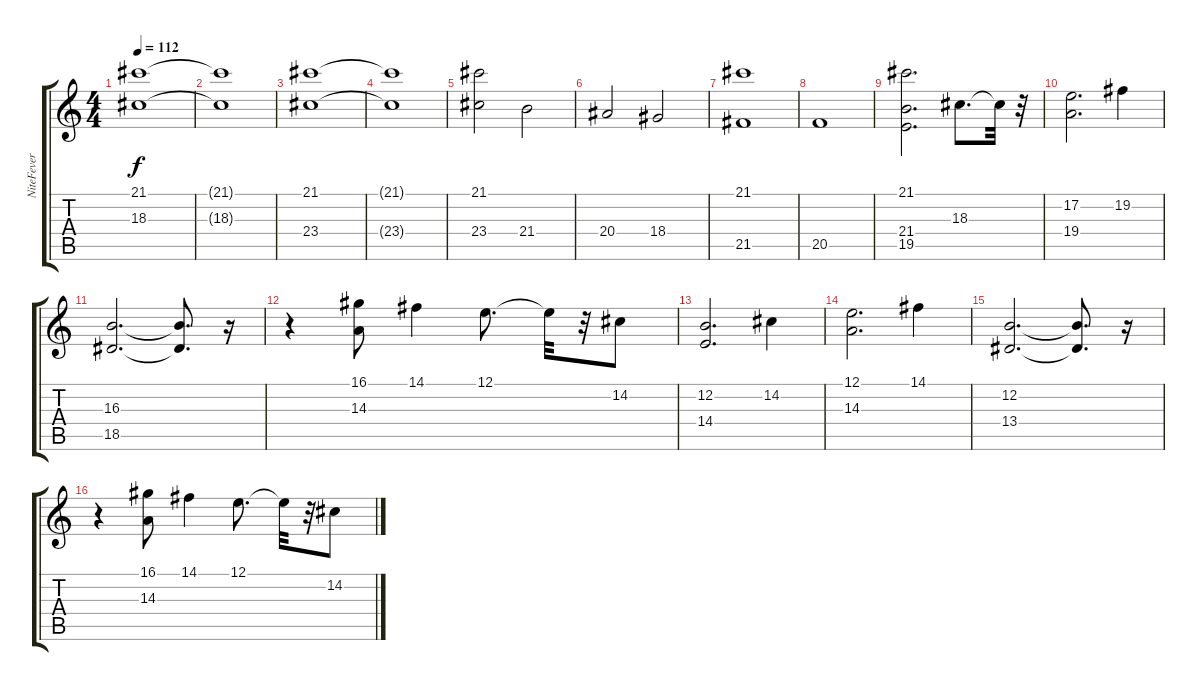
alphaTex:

\track ("NiteFever         4 " "NiteFever ") {solo instrument stringensemble1}
\staff {score tabs}
\tuning (E4 B3 G3 D3 A2 E2) {hide}
\ts (4 4)
\tempo 112
\clef g2
\ks c
(21.1 18.3).1{dy f} |
(21.1{t} 18.3{t}).1 |
(21.1 23.4).1 |
(21.1{t} 23.4{t}).1 |
(21.1 23.4).2 21.4.2 |
20.4.2 18.4.2 |
(21.1 21.5).1 |
20.5.1 |
(21.1 21.4 19.5).2{d} 18.3.8{d} 18.3{t}.32 r.32 |
(17.2 19.4).2{d} 19.2.4 |
(16.3 18.5).2{d} (16.3{t} 18.5{t}).8{d} r.16 |
r.4 (16.1 14.3).8 14.1.4 12.1.8{d} 12.1{t}.32 r.32 14.2.8 |
(12.2 14.4).2{d} 14.2.4 |
(12.1 14.3).2{d} 14.1.4 |
(12.2 13.4).2{d} (12.2{t} 13.4{t}).8{d} r.16 |
r.4 (16.1 14.3).8 14.1.4 12.1.8{d} 12.1{t}.32 r.32 14.2.8
